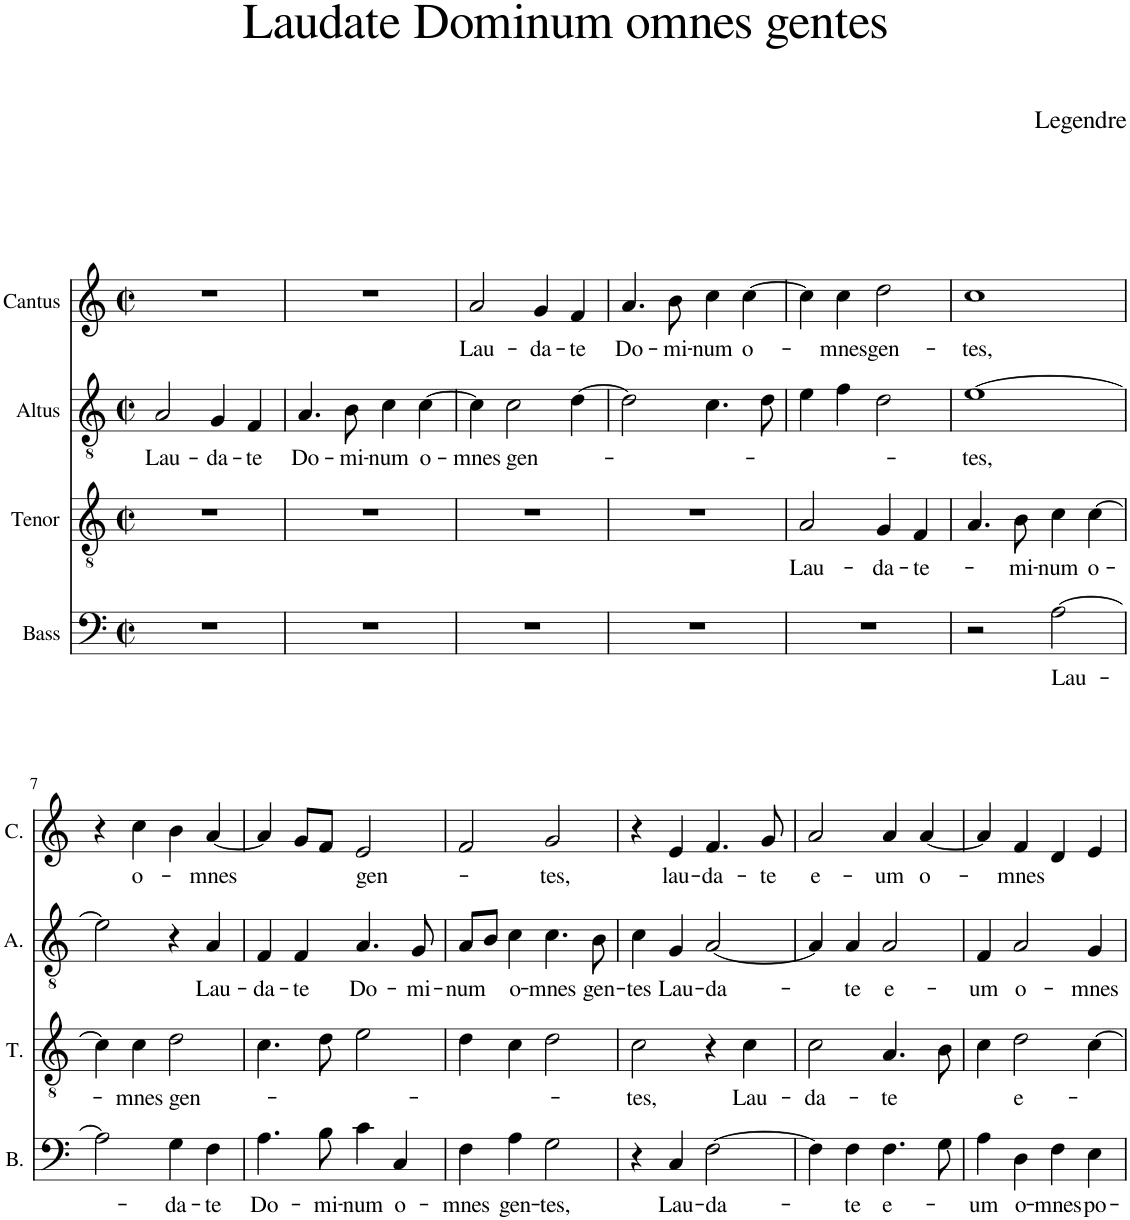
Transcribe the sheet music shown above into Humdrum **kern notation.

**kern	**text	**kern	**text	**kern	**text	**kern	**text
*part4	*part4	*part3	*part3	*part2	*part2	*part1	*part1
*staff4	*staff4	*staff3	*staff3	*staff2	*staff2	*staff1	*staff1
*I"Bass	*	*I"Tenor	*	*I"Altus	*	*I"Cantus	*
*I'B.	*	*I'T.	*	*I'A.	*	*I'C.	*
*clefF4	*	*clefGv2	*	*clefGv2	*	*clefG2	*
*k[]	*	*k[]	*	*k[]	*	*k[]	*
*M2/2	*	*M2/2	*	*M2/2	*	*M2/2	*
*met(c|)	*	*met(c|)	*	*met(c|)	*	*met(c|)	*
=1	=1	=1	=1	=1	=1	=1	=1
!	!	!	!	!	!LO:LY:b	!	!
1r	.	1r	.	2A/	Lau-	1r	.
!	!	!	!	!	!LO:LY:b	!	!
.	.	.	.	4G/	-da-	.	.
!	!	!	!	!	!LO:LY:b	!	!
.	.	.	.	4F/	-te	.	.
=2	=2	=2	=2	=2	=2	=2	=2
!	!	!	!	!	!LO:LY:b	!	!
1r	.	1r	.	4.A/	Do-	1r	.
!	!	!	!	!	!LO:LY:b	!	!
.	.	.	.	8B\	-mi-	.	.
!	!	!	!	!	!LO:LY:b	!	!
.	.	.	.	4c\	-num	.	.
!	!	!	!	!	!LO:LY:b	!	!
.	.	.	.	[4c\	o-	.	.
=3	=3	=3	=3	=3	=3	=3	=3
!	!	!	!	!	!LO:LY:b	!	!LO:LY:b
1r	.	1r	.	4c\]	-mnes	2a/	Lau-
!	!	!	!	!	!LO:LY:b	!	!
.	.	.	.	2c\	gen-	.	.
!	!	!	!	!	!	!	!LO:LY:b
.	.	.	.	.	.	4g/	-da-
!	!	!	!	!	!	!	!LO:LY:b
.	.	.	.	[4d\	.	4f/	-te
=4	=4	=4	=4	=4	=4	=4	=4
!	!	!	!	!	!	!	!LO:LY:b
1r	.	1r	.	2d\]	.	4.a/	Do-
!	!	!	!	!	!	!	!LO:LY:b
.	.	.	.	.	.	8b\	-mi-
!	!	!	!	!	!	!	!LO:LY:b
.	.	.	.	4.c\	.	4cc\	-num
!	!	!	!	!	!	!	!LO:LY:b
.	.	.	.	.	.	[4cc\	o-
.	.	.	.	8d\	.	.	.
=5	=5	=5	=5	=5	=5	=5	=5
!	!	!	!LO:LY:b	!	!	!	!
1r	.	2A/	Lau-	4e\	.	4cc\]	.
!	!	!	!	!	!	!	!LO:LY:b
.	.	.	.	4f\	.	4cc\	-mnes
!	!	!	!LO:LY:b	!	!	!	!LO:LY:b
.	.	4G/	-da-	2d\	.	2dd\	gen-
!	!	!	!LO:LY:b	!	!	!	!
.	.	4F/	-te-	.	.	.	.
=6	=6	=6	=6	=6	=6	=6	=6
!	!	!	!	!	!LO:LY:b	!	!LO:LY:b
2r	.	4.A/	.	[1e	-tes,	1cc	-tes,
!	!	!	!LO:LY:b	!	!	!	!
.	.	8B\	-mi-	.	.	.	.
!	!LO:LY:b	!	!LO:LY:b	!	!	!	!
[2A\	Lau-	4c\	-num	.	.	.	.
!	!	!	!LO:LY:b	!	!	!	!
.	.	[4c\	o-	.	.	.	.
!!LO:LB:g=z
=7	=7	=7	=7	=7	=7	=7	=7
2A\]	.	4c\]	.	2e\]	.	4r	.
!	!	!	!LO:LY:b	!	!	!	!LO:LY:b
.	.	4c\	-mnes	.	.	4cc\	o-
!	!LO:LY:b	!	!LO:LY:b	!	!	!	!
4G\	-da-	2d\	gen-	4r	.	4b\	.
!	!LO:LY:b	!	!	!	!LO:LY:b	!	!LO:LY:b
4F\	-te	.	.	4A/	Lau-	[4a/	-mnes
=8	=8	=8	=8	=8	=8	=8	=8
!	!LO:LY:b	!	!	!	!LO:LY:b	!	!
4.A\	Do-	4.c\	.	4F/	-da-	4a/]	.
!	!	!	!	!	!LO:LY:b	!	!
.	.	.	.	4F/	-te	8g/L	.
!	!LO:LY:b	!	!	!	!	!	!
8B\	-mi-	8d\	.	.	.	8f/J	.
!	!LO:LY:b	!	!	!	!LO:LY:b	!	!LO:LY:b
4c\	-num	2e\	.	4.A/	Do-	2e/	gen-
!	!LO:LY:b	!	!	!	!	!	!
4C/	o-	.	.	.	.	.	.
!	!	!	!	!	!LO:LY:b	!	!
.	.	.	.	8G/	-mi-	.	.
=9	=9	=9	=9	=9	=9	=9	=9
!	!LO:LY:b	!	!	!	!LO:LY:b	!	!
4F\	-mnes	4d\	.	8A/L	-num	2f/	.
.	.	.	.	8B/J	.	.	.
!	!LO:LY:b	!	!	!	!LO:LY:b	!	!
4A\	gen-	4c\	.	4c\	o-	.	.
!	!LO:LY:b	!	!	!	!LO:LY:b	!	!LO:LY:b
2G\	-tes,	2d\	.	4.c\	-mnes	2g/	-tes,
!	!	!	!	!	!LO:LY:b	!	!
.	.	.	.	8B\	gen-	.	.
=10	=10	=10	=10	=10	=10	=10	=10
!	!	!	!LO:LY:b	!	!LO:LY:b	!	!
4r	.	2c\	-tes,	4c\	-tes	4r	.
!	!LO:LY:b	!	!	!	!LO:LY:b	!	!LO:LY:b
4C/	Lau-	.	.	4G/	Lau-	4e/	lau-
!	!LO:LY:b	!	!	!	!LO:LY:b	!	!LO:LY:b
[2F\	-da-	4r	.	[2A/	-da-	4.f/	-da-
!	!	!	!LO:LY:b	!	!	!	!
.	.	4c\	Lau-	.	.	.	.
!	!	!	!	!	!	!	!LO:LY:b
.	.	.	.	.	.	8g/	-te
=11	=11	=11	=11	=11	=11	=11	=11
!	!	!	!LO:LY:b	!	!	!	!LO:LY:b
4F\]	.	2c\	-da-	4A/]	.	2a/	e-
!	!LO:LY:b	!	!	!	!LO:LY:b	!	!
4F\	-te	.	.	4A/	-te	.	.
!	!LO:LY:b	!	!LO:LY:b	!	!LO:LY:b	!	!LO:LY:b
4.F\	e-	4.A/	-te	2A/	e-	4a/	-um
!	!	!	!	!	!	!	!LO:LY:b
.	.	.	.	.	.	[4a/	o-
8G\	.	8B\	.	.	.	.	.
=12	=12	=12	=12	=12	=12	=12	=12
!	!LO:LY:b	!	!	!	!LO:LY:b	!	!
4A\	-um	4c\	.	4F/	-um	4a/]	.
!	!LO:LY:b	!	!LO:LY:b	!	!LO:LY:b	!	!LO:LY:b
4D\	o-	2d\	e-	2A/	o-	4f/	-mnes
!	!LO:LY:b	!	!	!	!	!	!
4F\	-mnes	.	.	.	.	4d/	.
!	!LO:LY:b	!	!	!	!LO:LY:b	!	!
4E\	po-	[4c\	.	4G/	-mnes	4e/	.
=	=	=	=	=	=	=	=
*-	*-	*-	*-	*-	*-	*-	*-
